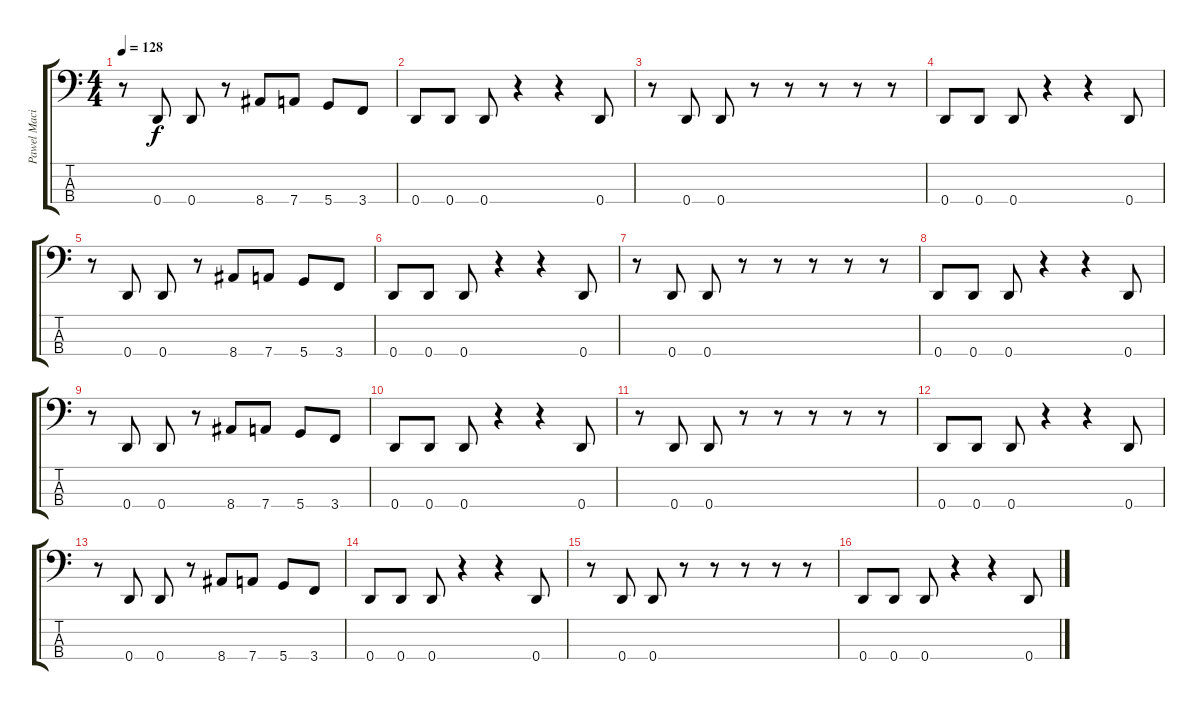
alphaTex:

\track ("Pawel Maciwoda" "Pawel Maci") {instrument electricbassfinger}
\staff {score tabs}
\tuning (F2 C2 G1 D1) {hide}
\ts (4 4)
\tempo 128
\clef f4
\ks c
r.8{dy f} 0.4.8 0.4.8 r.8 8.4.8 7.4.8 5.4.8 3.4.8 |
0.4.8 0.4.8 0.4.8 r.4 r.4 0.4.8 |
r.8 0.4.8 0.4.8 r.8 r.8 r.8 r.8 r.8 |
0.4.8 0.4.8 0.4.8 r.4 r.4 0.4.8 |
r.8 0.4.8 0.4.8 r.8 8.4.8 7.4.8 5.4.8 3.4.8 |
0.4.8 0.4.8 0.4.8 r.4 r.4 0.4.8 |
r.8 0.4.8 0.4.8 r.8 r.8 r.8 r.8 r.8 |
0.4.8 0.4.8 0.4.8 r.4 r.4 0.4.8 |
r.8 0.4.8 0.4.8 r.8 8.4.8 7.4.8 5.4.8 3.4.8 |
0.4.8 0.4.8 0.4.8 r.4 r.4 0.4.8 |
r.8 0.4.8 0.4.8 r.8 r.8 r.8 r.8 r.8 |
0.4.8{volume 14} 0.4.8 0.4.8 r.4 r.4 0.4.8 |
r.8{volume 13} 0.4.8 0.4.8 r.8 8.4.8 7.4.8 5.4.8 3.4.8 |
0.4.8{volume 12} 0.4.8 0.4.8 r.4 r.4 0.4.8 |
r.8{volume 11} 0.4.8 0.4.8 r.8 r.8 r.8 r.8 r.8 |
0.4.8{volume 10} 0.4.8 0.4.8 r.4 r.4 0.4.8
